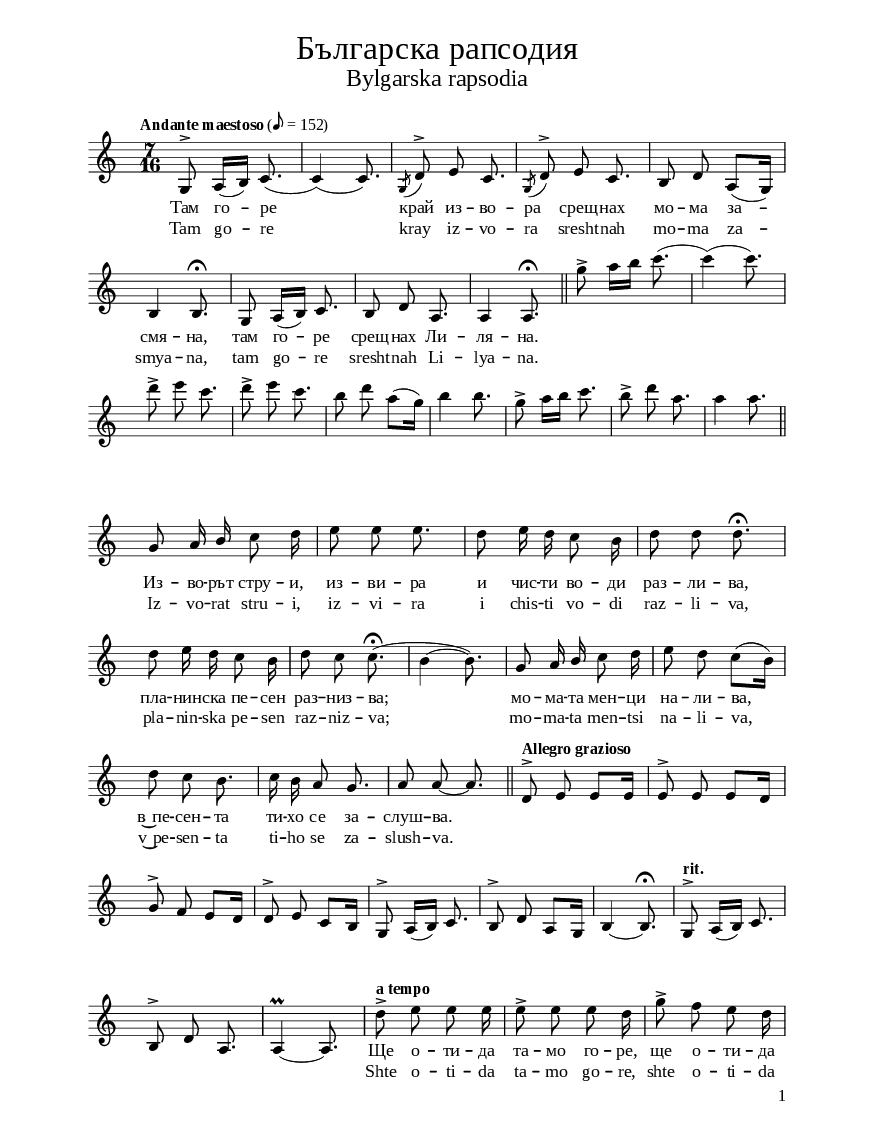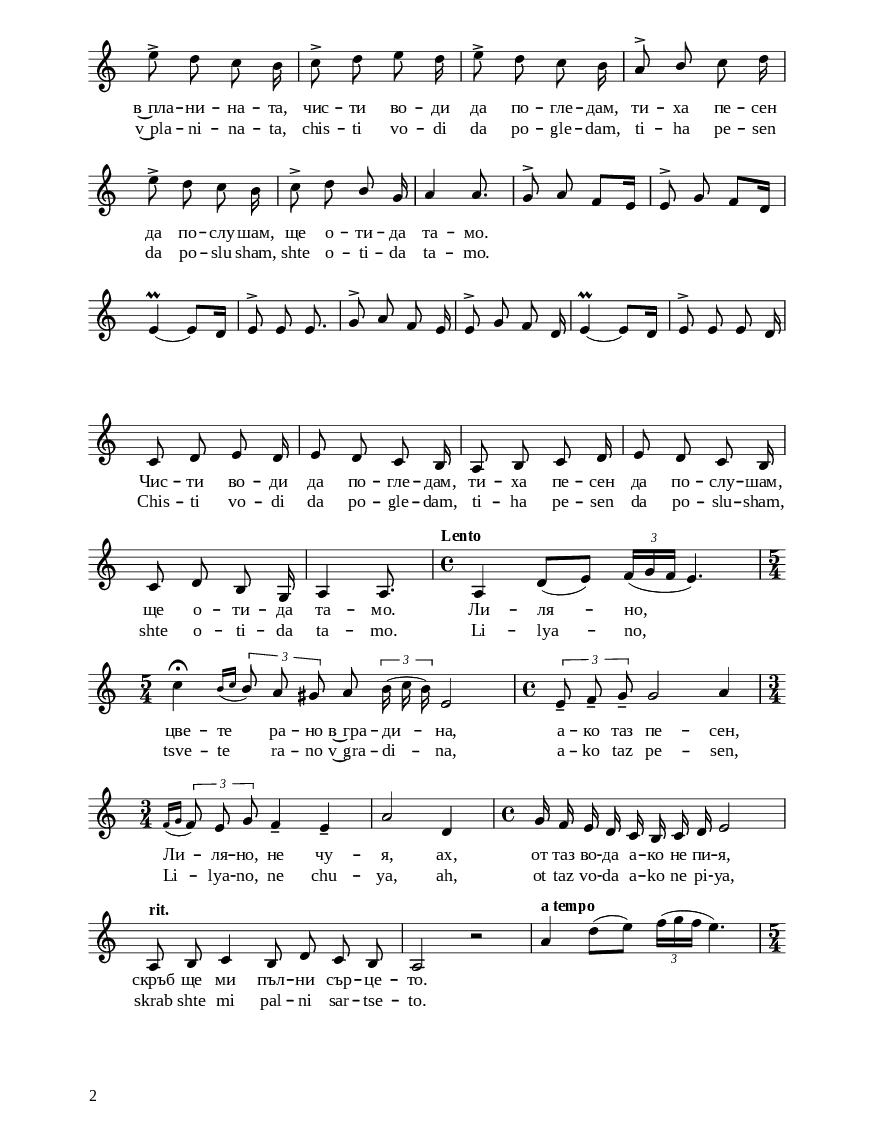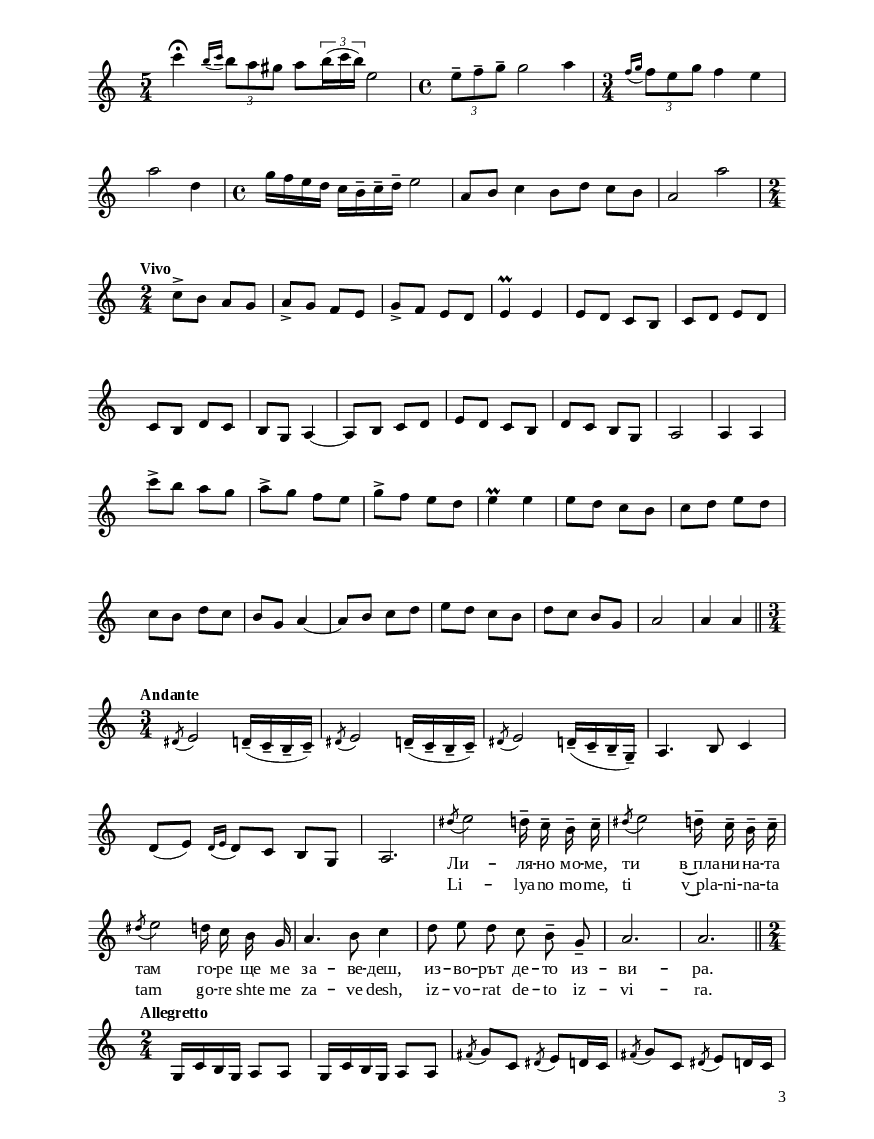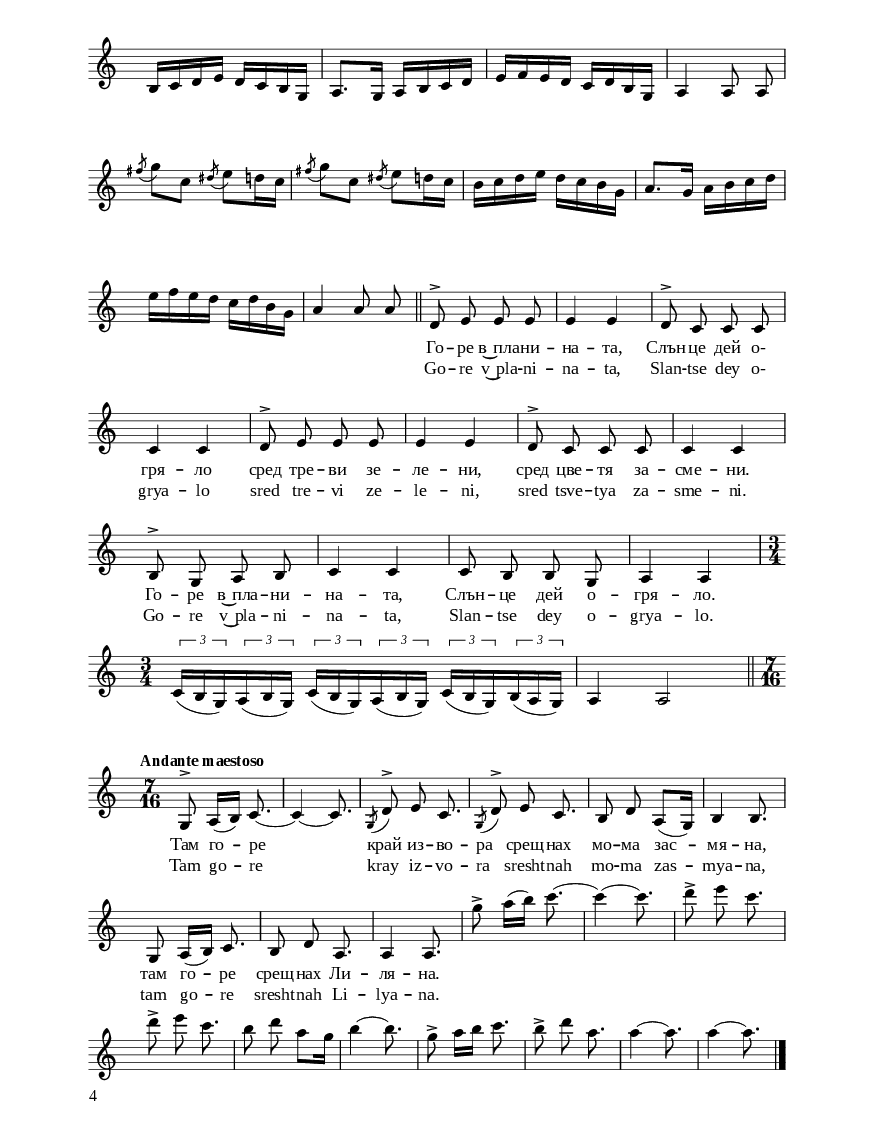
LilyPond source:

\version "2.24.0"

\include "include/globals.ily"

\bookpart {
  \include "include/bookpart-paper.ily"
  \score {
    \include "include/score-layout.ily"

    \new Voice \relative c' {
      \clef treble
      \key c \major
      \time 7/16
      \tempoFunc "Andante maestoso" 8 "152"
      \autoBeamOff
      g8^\accent a16([b]) c8.( | \noBreak
      c4)(c8.) | \noBreak
      \acciaccatura {g8} d'^\accent e c8. | \noBreak
      \acciaccatura {g8} d'^\accent e c8. | \noBreak
      b8 d a([g16]) | \break

      b4 b8.\fermata | \noBreak
      g8 a16([b]) c8. | \noBreak
      b8 d a8. | \noBreak
      a4 a8.\fermata | \bar "||"

      g''8\accent a16[b] c8.( | \noBreak
      c4)(c8.) | \break
      d8\accent e c8. | \noBreak
      d8\accent e c8. | \noBreak
      b8 d a([g16]) | \noBreak
      b4 b8. | \noBreak
      g8\accent a16[b] c8. | \noBreak
      b8\accent d a8. | \noBreak
      a4 a8. | \bar "||" \break

      g,8 a16 \stemUp b \stemNeutral c8 d16 | \noBreak
      e8 e e8. | \noBreak
      d8 e16 d16 c8 b16 | \noBreak
      d8 d d8.\fermata | \break

      d8 e16 d16 c8 b16 | \noBreak
      d8 c8 c8.\fermata( | \noBreak
      b4~ b8.) | \noBreak
      g8 a16 \stemUp b \stemNeutral c8 d16 | \noBreak
      e8 d c8([b16]) | \break

      d8 c b8. | \noBreak
      c16 b a8 g8. | \noBreak
      a8 a8~ a8. | \bar "||" \noBreak
      \tempo "Allegro grazioso" d,8^\accent e e[e16] | \noBreak
      e8^\accent e e[d16] | \break

      g8^\accent f e[d16] | \noBreak
      d8^\accent e c[b16] | \noBreak
      g8^\accent a16([b]) c8. | \noBreak
      b8^\accent d a[g16] | \noBreak
      b4~ b8.\fermata | \noBreak
      \tempo "rit." g8^\accent a16([b]) c8. | \break

      b8^\accent d a8. | \noBreak
      a4\prall~ a8. | \noBreak
      \tempo "a tempo" d'8\accent e e e16 | \noBreak
      e8\accent e e d16 | \noBreak
      g8\accent f e d16 | \break

      e8\accent d c b16 | \noBreak
      c8\accent d e d16 | \noBreak
      e8\accent d c b16 | \noBreak
      a8^\accent \stemUp b \stemNeutral c d16 | \break

      e8\accent d c b16 | \noBreak
      c8\accent d \stemUp b \stemNeutral g16 | \noBreak
      a4 a8. | \noBreak
      g8^\accent a f[e16] | \noBreak
      e8^\accent g f[d16] | \break

      e4\prall~ e8[d16] | \noBreak
      e8^\accent e e8. | \noBreak
      g8^\accent a f e16 | \noBreak
      e8^\accent g f d16 | \noBreak
      e4\prall~ e8[d16] | \noBreak
      e8^\accent e e d16 | \break

      \repeat volta 1 {
        c8 d e d16 | \noBreak
        e8 d c b16 | \noBreak
        a8 b c d16 | \noBreak
        e8 d c b16 | \break

        c8 d b g16 | \noBreak
        a4 a8. | \noBreak
      }
      \time 4/4 \tempo "Lento" a4 d8([e]) \tuplet 3/2 {f16([ g f]} e4.) | \time 5/4 \break
      \override TupletNumber.avoid-slur = #'ignore
      c'4\fermata \acciaccatura{ b16[c] } \tuplet 3/2 { \stemUp b8 \stemNeutral a gis} a8 \tupletUp \tuplet 3/2 { b16(c b) } e,2 | \noBreak
      \time 4/4 \tuplet 3/2 { e8\tenuto f\tenuto g\tenuto } g2 a4 | \time 3/4 \break

      \acciaccatura {f16[g]} \tuplet 3/2 { f8 e g } f4\tenuto e4\tenuto | \noBreak
      a2 d,4 | \noBreak
      \time 4/4 g16 f e d c b c d e2 | \break

      \tempo "rit." a,8 b c4 b8 d c b | \noBreak
      a2 r2 | \noBreak
      \tempo "a tempo" a'4  d8([e]) \tupletNeutral \tuplet 3/2 { f16([ g f] } e4.) \time 5/4 | \pageBreak

      c'4\fermata \acciaccatura { b16[c] }  \tuplet 3/2 { b8[ a gis]} a8[ \tupletUp \tuplet 3/2 { b16(c b)] }  e,2 \tupletNeutral | \noBreak
      \time 4/4 \tuplet 3/2 { e8\tenuto[f\tenuto g\tenuto] } g2 a4 | \noBreak
      \time 3/4 \acciaccatura { f16[g] } \tuplet 3/2 { f8[e g] } f4 e | \break

      a2 d,4  | \noBreak
      \time 4/4 g16[f e d] c[b\tenuto c\tenuto d\tenuto] e2 | \noBreak
      a,8[b] c4 b8[d] c[b] | \noBreak
      a2 a' | \time 2/4 \break
      \repeat volta 1 {
        \tempo "Vivo" c,8\accent[b] a[g] | \noBreak
        a\accent[g] f[e] | \noBreak
        g\accent[f] e[d] | \noBreak
        e4\prall e | \noBreak
      }
      e8[d] c[b] | \noBreak
      c[d] e[d] | \break

      c[b] d[c] | \noBreak
      b[g] a4~ | \noBreak
      a8[b] c[d] | \noBreak
      e[d] c[b] | \noBreak
      d[c] b[g] | \noBreak
      a2 | \noBreak
      a4 a | \break

      \repeat volta 1 {
        c''8\accent[b] a[g] | \noBreak
        a\accent[g] f[e] | \noBreak
        g\accent[f] e[d] | \noBreak
        e4\prall e | \noBreak
      }
      e8[d] c[b] | \noBreak
      c[d] e[d] | \break

      c[b] d[c] | \noBreak
      b[g] a4~ | \noBreak
      a8[b] c[d] | \noBreak
      e[d] c[b] | \noBreak
      d[c] b[g] | \noBreak
      a2 | \noBreak
      a4 a | \bar "||" \time 3/4 \break

      \tempo "Andante" \acciaccatura { dis,8 } e2 d16\tenuto([c\tenuto b\tenuto c\tenuto]) | \noBreak
      \acciaccatura { dis8 } e2 d16\tenuto([c\tenuto b\tenuto c\tenuto]) | \noBreak
      \acciaccatura { dis8 } e2 d16\tenuto([c\tenuto b\tenuto g\tenuto]) | \noBreak
      a4. b8 c4 \break

      d8([e]) \acciaccatura { d16[e] } d8[c] b[g] | \noBreak
      a2. \noBreak
      \acciaccatura { dis'8 } e2 d16\tenuto c\tenuto b\tenuto c\tenuto | \noBreak
      \acciaccatura { dis8 } e2 d16\tenuto c\tenuto b\tenuto c\tenuto | \break

      \acciaccatura { dis8 } e2 d16 c b g | \noBreak
      a4. b8 c4 | \noBreak
      d8 e d c b\tenuto g\tenuto | \noBreak
      a2. | \noBreak
      a2. | \bar "||" \time 2/4 \break

      \tempo "Allegretto" g,16[c b g] a8[a] | \noBreak
      g16[c b g] a8[a] | \noBreak
      \acciaccatura { fis'8 } g[c,] \acciaccatura { dis } e[d16 c] | \noBreak
      \acciaccatura { fis8 } g[c,] \acciaccatura { dis } e[d16 c] | \break

      b16[c d e] d[c b g] | \noBreak
      a8.[g16] a[b c d] | \noBreak
      e[f e d] c[d b g] | \noBreak
      a4 a8 a \break

      \acciaccatura { fis''8 } g[c,] \acciaccatura { dis } e[d16 c] | \noBreak
      \acciaccatura { fis8 } g[c,] \acciaccatura { dis } e[d16 c] | \noBreak
      b[c d e] d[c b g] | \noBreak
      a8.[g16] a[b c d] | \break

      e[f e d] c[d b g] | \noBreak
      a4 a8 a | \bar "||" \noBreak
      d,^\accent e e e | \noBreak
      e4 e | \noBreak
      d8^\accent c c c | \break

      c4 c | \noBreak
      d8^\accent e e e | \noBreak
      e4 e | \noBreak
      d8^\accent c c c | \noBreak
      c4 c | \break

      \repeat volta 1 {
        b8^\accent g a b | \noBreak
        c4 c | \noBreak
        c8 b b g | \noBreak
        a4 a |
      } \time 3/4 \break

      \override TupletBracket.positions = #'(3 . 3)
      \tuplet 3/2 8 { c16([b g) a(b g]) c16([b g) a(b g]) c16([b g) b(a g])  } | \noBreak
      a4 a2 | \bar "||" \time 7/16 \break

      \tempo "Andante maestoso" g8^\accent a16([b]) c8.~ | \noBreak
      c4~ c8. | \noBreak
      \acciaccatura { g8 } d'^\accent e c8. | \noBreak
      \acciaccatura { g8 } d'^\accent e c8. | \noBreak
      b8 d a([g16]) | \noBreak
      b4 b8. | \break

      g8 a16([b]) c8. | \noBreak
      b8 d a8. | \noBreak
      a4 a8. | \noBreak
      g''8\accent a16([b]) c8.~ | \noBreak
      c4~ c8. | \noBreak
      d8\accent e c8. | \break

      d8\accent e c8. | \noBreak
      b8 d a[g16]| \noBreak
      b4~ b8. | \noBreak
      g8\accent a16[b] c8. | \noBreak
      b8\accent d a8. | \noBreak
      a4~ a8. | \noBreak
      a4~ a8. | \bar "|."
    }

    \addlyrics {
      Там го -- ре край из -- во -- ра срещ -- нах мо -- ма за --
      смя -- на, там го -- ре срещ -- нах Ли -- ля -- на.
      \repeat unfold 22 { \skip 1 }
      Из -- во -- рът стру -- и, из -- ви -- ра и чис -- ти во -- ди раз -- ли -- ва,
      пла -- нин -- ска пе -- сен раз -- низ -- ва; мо -- ма -- та мен -- ци на -- ли -- ва,
      в~пе -- сен -- та ти -- хо се за -- слуш -- ва.
      \repeat unfold 26 { \skip 1 }
      Ще о -- ти -- да та -- мо го -- ре, ще о -- ти -- да
      в~пла -- ни -- на -- та, чис -- ти во -- ди да по -- гле -- дам, ти -- ха пе -- сен
      да по -- слу -- шам, ще о -- ти -- да та -- мо.
      \repeat unfold 23 { \skip 1 }
      Чис -- ти во -- ди да по -- гле -- дам, ти -- ха пе -- сен да по -- слу -- шам,
      ще о -- ти -- да та -- мо. Ли -- ля -- но,
      цве -- те ра -- но в~гра -- ди -- на, а -- ко таз пе -- сен,
      Ли -- ля -- но, не чу -- я, ах, от таз во -- да а -- ко не пи -- я,
      скръб ще ми пъл -- ни сър -- це -- то.
      \repeat unfold 85 { \skip 1 }
      Ли -- ля -- но мо -- ме, ти в~пла -- ни -- на -- та
      там го -- ре ще ме за -- ве -- деш, из -- во -- рът де -- то из -- ви -- ра.
      \repeat unfold 30 { \skip 1 }
      Го -- ре в~пла -- ни -- на -- та, Слън -- це дей о-
      гря -- ло сред тре -- ви зе -- ле -- ни, сред цве -- тя за -- сме -- ни.
      Го -- ре в~пла -- ни -- на -- та, Слън -- це дей о -- гря -- ло.
      \repeat unfold 5 { \skip 1 }
      Там го -- ре край из -- во -- ра срещ -- нах мо -- ма зас -- мя -- на,
      там го -- ре срещ -- нах Ли -- ля -- на.
    }
    \addlyrics {
      Tam go -- re kray iz -- vo -- ra sresht -- nah mo -- ma za --
      smya -- na, tam go -- re sresht -- nah Li -- lya -- na.
      \repeat unfold 22 { \skip 1 }
      Iz -- vo -- rat stru -- i, iz -- vi -- ra i chis -- ti vo -- di raz -- li -- va,
      pla -- nin -- ska pe -- sen raz -- niz -- va; mo -- ma -- ta men -- tsi na -- li -- va,
      v~pe -- sen -- ta ti -- ho se za -- slush -- va.
      \repeat unfold 26 { \skip 1 }
      Shte o -- ti -- da ta -- mo go -- re, shte o -- ti -- da
      v~pla -- ni -- na -- ta, chis -- ti vo -- di da po -- gle -- dam, ti -- ha pe -- sen
      da po -- slu -- sham, shte o -- ti -- da ta -- mo.
      \repeat unfold 23 { \skip 1 }
      Chis -- ti vo -- di da po -- gle -- dam, ti -- ha pe -- sen da po -- slu -- sham,
      shte o -- ti -- da ta -- mo. Li -- lya -- no,
      tsve -- te ra -- no v~gra -- di -- na, a -- ko taz pe -- sen,
      Li -- lya -- no, ne chu -- ya, ah, ot taz vo -- da a -- ko ne pi -- ya,
      skrab shte mi pal -- ni sar -- tse -- to.
      \repeat unfold 85 { \skip 1 }
      Li -- lya -- no mo -- me, ti v~pla -- ni -- na -- ta
      tam go -- re shte me za -- ve -- desh, iz -- vo -- rat de -- to iz -- vi -- ra.
      \repeat unfold 30 { \skip 1 }
      Go -- re v~pla -- ni -- na -- ta, Slan -- tse dey o-
      grya -- lo sred tre -- vi ze -- le -- ni, sred tsve -- tya za -- sme -- ni.
      Go -- re v~pla -- ni -- na -- ta, Slan -- tse dey o -- grya -- lo.
      \repeat unfold 5 { \skip 1 }
      Tam go -- re kray iz -- vo -- ra sresht -- nah mo -- ma zas -- mya -- na,
      tam go -- re sresht -- nah Li -- lya -- na.
    }

    \header {
      title = \titleFunc "Българска рапсодия" "Bylgarska rapsodia"
    }

    \midi{}

  } % score

  \pageBreak
  % include foreign translation(s) of the song
  \version "2.24.0"

\markup \fill-line { \fontsize #deTitleFontSize "Bulgarische Rapsodie" }
\markup \null
\markup \null

\markup \fontsize #deCoupletFontSize {
  \hspace #10
  \override #`(baseline-skip . ,deCoupletBaselineSkip)

  \column {

    \line { " "Dort oben bei den Quellen habe ich }

    \line { " "ein lächelndes Mädchen getroffen,}

    \line { " "dort oben habe ich Liljana getroffen.}

    \line { " "   }

    \line { " "Die Quelle strömt und entspringt,}

    \line { " "und gießt das reine Wasser}

    \line { " "und singt ein Berglied.}

    \line { " "Das Mädchen gießt die Kupferkessel ein}

    \line { " "und lauscht dem Lied.}

    \line { " "   }

    \line { " "Ich gehe dort oben hin,}

    \line { " "ich gehe in die Bergen,}

    \line { " "damit ich das reine Wasser anschaue }

    \line { " "und dem leisen Lied lausche,}

    \line { " "ich gehe dorthin.}
    \line { " "   }

    \line { " "Damit ich das reine Wasser anschaue,}

    \line { " "damit ich dem leisen Lied lausche,}

    \line { " "gehe ich dorthin.}

    \line { " "   }

    \line { " "Liliano, Frühblume im Garten,}

    \line { " "wenn ich dieses Lied, Liliano, nicht höre,}

    \line { " "ah, wenn ich von diesem Wasser nicht trinke}

    \line { " "wird Trauer mein Herz erfüllen.}

    \line { " "   }

    \line { " "Liliano, Mädchen,}

    \line { " "du wirst mich dort oben ins Gebirge bringen,}

    \line { " "dort, wo die Quelle entspringt.}

    \line { " "   }

    \line { " "Oben im Gebirge,}

    \line { " "wo die Sonne scheint,}

    \line { " "zwischen den grünen Gräsern,}

    \line { " "zwischen den lächelnden Blumen.}

    \line { " "Oben im Gebirge,}

    \line { " "wo die Sonne schien.}
    \line { " "   }

    \line { " "Dort oben bei den Quellen }

    \line { " "traf ich ein lächelndes Mädchen,}

    \line { " "dort oben traf ich Liljana.}

  }
}


} % bookpart
